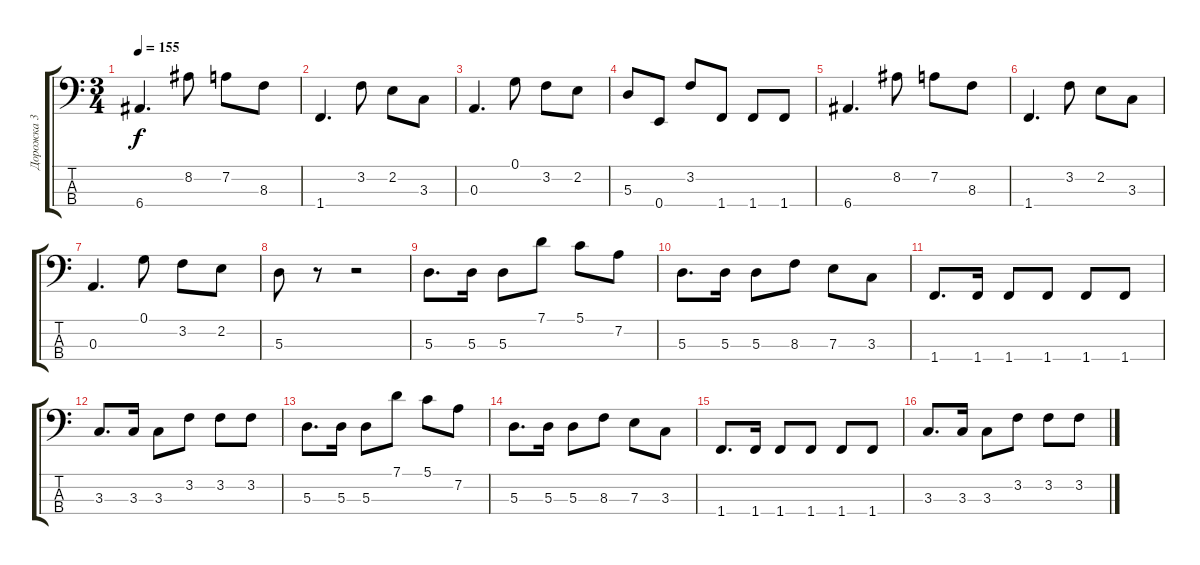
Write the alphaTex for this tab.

\track ("Дорожка 3" "Дорожка 3") {instrument electricbassfinger}
\staff {score tabs}
\tuning (G2 D2 A1 E1) {hide}
\ts (3 4)
\tempo 155
\clef f4
\ks c
6.4.4{d dy f} 8.2.8 7.2.8 8.3.8 |
1.4.4{d} 3.2.8 2.2.8 3.3.8 |
0.3.4{d} 0.1.8 3.2.8 2.2.8 |
5.3.8 0.4.8 3.2.8 1.4.8 1.4.8 1.4.8 |
6.4.4{d} 8.2.8 7.2.8 8.3.8 |
1.4.4{d} 3.2.8 2.2.8 3.3.8 |
0.3.4{d} 0.1.8 3.2.8 2.2.8 |
5.3.8 r.8 r.2 |
5.3.8{d} 5.3.16 5.3.8 7.1.8 5.1.8 7.2.8 |
5.3.8{d} 5.3.16 5.3.8 8.3.8 7.3.8 3.3.8 |
1.4.8{d} 1.4.16 1.4.8 1.4.8 1.4.8 1.4.8 |
3.3.8{d} 3.3.16 3.3.8 3.2.8 3.2.8 3.2.8 |
5.3.8{d} 5.3.16 5.3.8 7.1.8 5.1.8 7.2.8 |
5.3.8{d} 5.3.16 5.3.8 8.3.8 7.3.8 3.3.8 |
1.4.8{d} 1.4.16 1.4.8 1.4.8 1.4.8 1.4.8 |
3.3.8{d} 3.3.16 3.3.8 3.2.8 3.2.8 3.2.8
